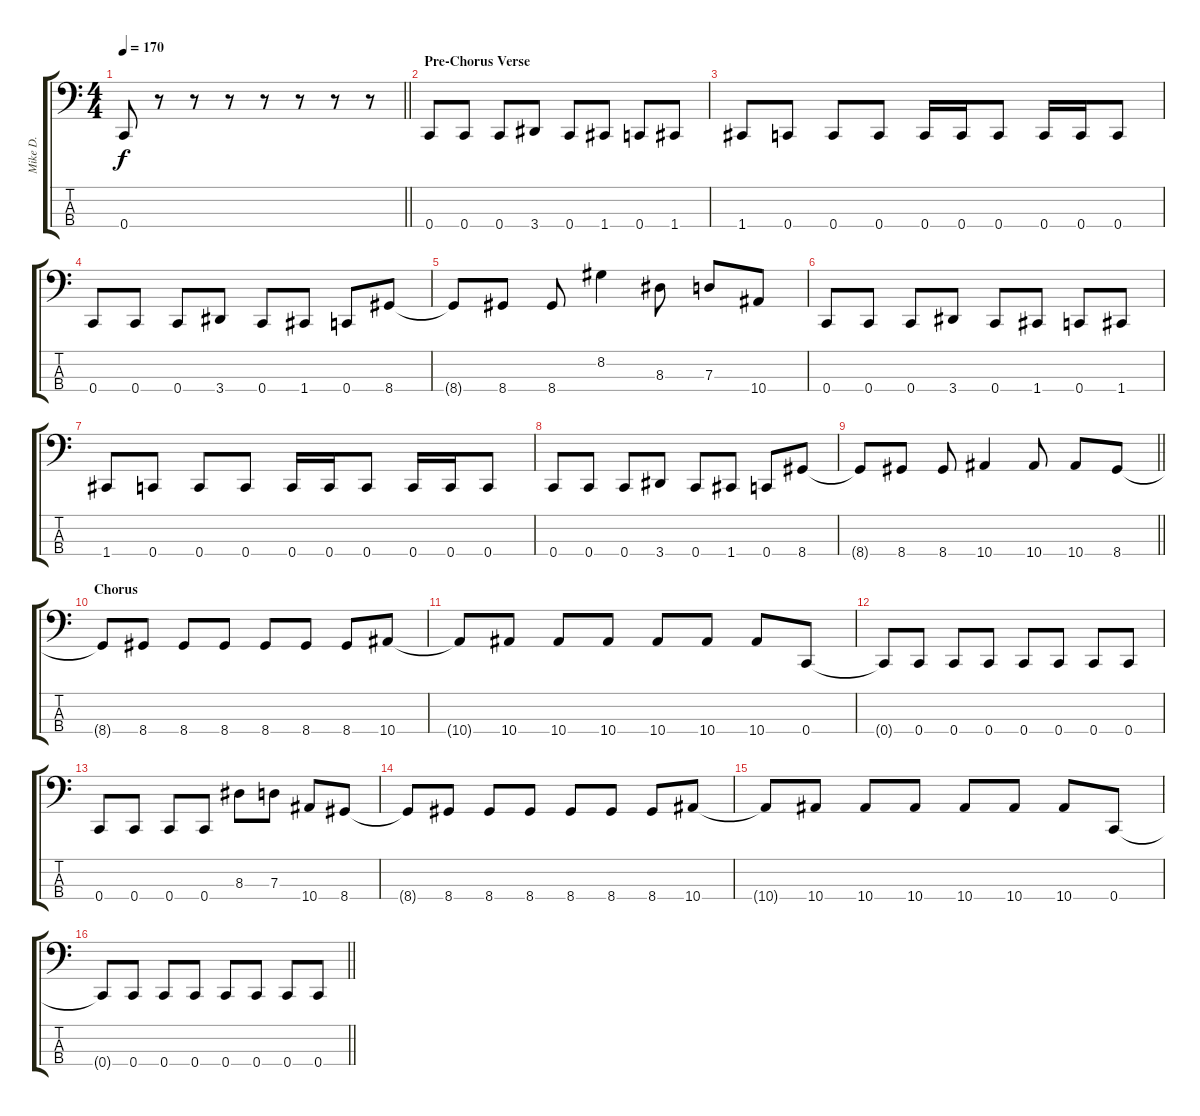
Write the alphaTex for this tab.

\track ("Mike D." "Mike D.") {instrument electricbassfinger}
\staff {score tabs}
\tuning (F2 C2 G1 C1) {hide}
\ts (4 4)
\tempo 170
\clef f4
\barLineRight lightlight
\ks c
0.4.8{dy f} r.8 r.8 r.8 r.8 r.8 r.8 r.8 |
\section ("" "Pre-Chorus Verse")
0.4.8 0.4.8 0.4.8 3.4.8 0.4.8 1.4.8 0.4.8 1.4.8 |
1.4.8 0.4.8 0.4.8 0.4.8 0.4.16 0.4.16 0.4.8 0.4.16 0.4.16 0.4.8 |
0.4.8 0.4.8 0.4.8 3.4.8 0.4.8 1.4.8 0.4.8 8.4.8 |
8.4{t}.8 8.4.8 8.4.8 8.2.4 8.3.8 7.3.8 10.4.8 |
0.4.8 0.4.8 0.4.8 3.4.8 0.4.8 1.4.8 0.4.8 1.4.8 |
1.4.8 0.4.8 0.4.8 0.4.8 0.4.16 0.4.16 0.4.8 0.4.16 0.4.16 0.4.8 |
0.4.8 0.4.8 0.4.8 3.4.8 0.4.8 1.4.8 0.4.8 8.4.8 |
\barLineRight lightlight
8.4{t}.8 8.4.8 8.4.8 10.4.4 10.4.8 10.4.8 8.4.8 |
\section ("" "Chorus")
8.4{t}.8 8.4.8 8.4.8 8.4.8 8.4.8 8.4.8 8.4.8 10.4.8 |
10.4{t}.8 10.4.8 10.4.8 10.4.8 10.4.8 10.4.8 10.4.8 0.4.8 |
0.4{t}.8 0.4.8 0.4.8 0.4.8 0.4.8 0.4.8 0.4.8 0.4.8 |
0.4.8 0.4.8 0.4.8 0.4.8 8.3.8 7.3.8 10.4.8 8.4.8 |
8.4{t}.8 8.4.8 8.4.8 8.4.8 8.4.8 8.4.8 8.4.8 10.4.8 |
10.4{t}.8 10.4.8 10.4.8 10.4.8 10.4.8 10.4.8 10.4.8 0.4.8 |
\barLineRight lightlight
0.4{t}.8 0.4.8 0.4.8 0.4.8 0.4.8 0.4.8 0.4.8 0.4.8
